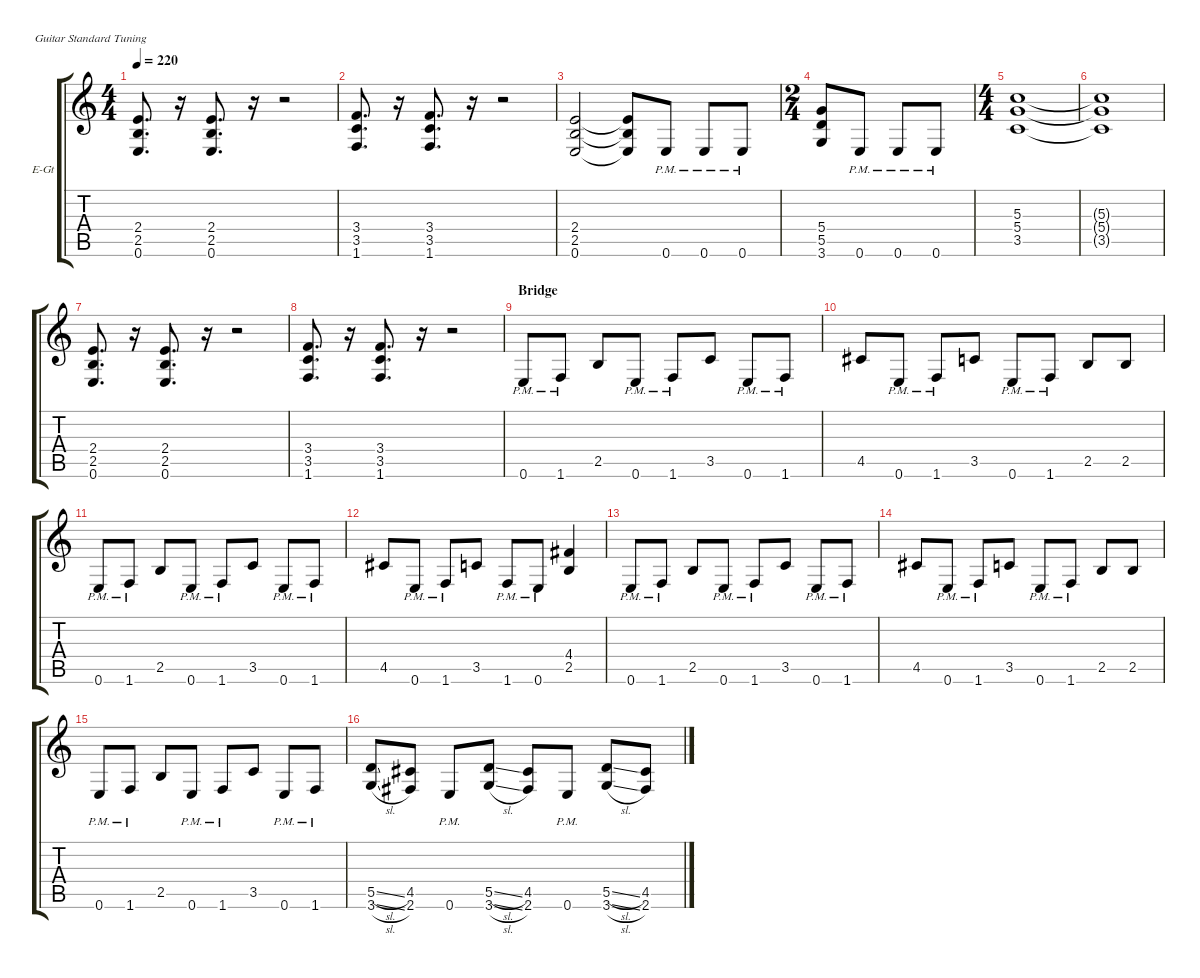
\hideDynamics
\bracketExtendMode groupsimilarinstruments
\firstSystemTrackNameOrientation horizontal
\otherSystemsTrackNameOrientation horizontal
\track ("Kirk Hammet" "E-Gt") {multiBarRest instrument distortionguitar}
\staff {score tabs}
\tuning (E4 B3 G3 D3 A2 E2)
\ts (4 4)
\tempo 220
\clef g2
\ks c
(2.4 2.5 0.6).8{d dy fff} r.16 (2.4 2.5 0.6).8{d} r.16 r.2 |
(3.4 3.5 1.6).8{d} r.16 (3.4 3.5 1.6).8{d} r.16 r.2 |
(2.4 2.5 0.6).2 (2.4{t} 2.5{t} 0.6{t}).8{dy f} 0.6{pm}.8{dy fff} 0.6{pm}.8 0.6{pm}.8 |
\ts (2 4)
(5.4 5.5 3.6).8{dy f} 0.6{pm}.8{dy fff} 0.6{pm}.8 0.6{pm}.8 |
\ts (4 4)
(5.3 5.4 3.5).1 |
(5.3{t} 5.4{t} 3.5{t}).1{dy f} |
(2.4 2.5 0.6).8{d dy fff} r.16 (2.4 2.5 0.6).8{d} r.16 r.2 |
(3.4 3.5 1.6).8{d} r.16 (3.4 3.5 1.6).8{d} r.16 r.2 |
\section ("" "Bridge")
0.6{pm}.8 1.6{pm}.8 2.5.8 0.6{pm}.8 1.6{pm}.8 3.5.8 0.6{pm}.8 1.6{pm}.8 |
4.5.8 0.6{pm}.8 1.6{pm}.8 3.5.8 0.6{pm}.8 1.6{pm}.8 2.5.8 2.5.8 |
0.6{pm}.8 1.6{pm}.8 2.5.8 0.6{pm}.8 1.6{pm}.8 3.5.8 0.6{pm}.8 1.6{pm}.8 |
4.5.8 0.6{pm}.8 1.6{pm}.8 3.5.8 1.6{pm}.8 0.6{pm}.8 (4.4 2.5).4 |
0.6{pm}.8 1.6{pm}.8 2.5.8 0.6{pm}.8 1.6{pm}.8 3.5.8 0.6{pm}.8 1.6{pm}.8 |
4.5.8 0.6{pm}.8 1.6{pm}.8 3.5.8 0.6{pm}.8 1.6{pm}.8 2.5.8 2.5.8 |
0.6{pm}.8 1.6{pm}.8 2.5.8 0.6{pm}.8 1.6{pm}.8 3.5.8 0.6{pm}.8 1.6{pm}.8 |
(5.5{sl} 3.6{sl}).8 (4.5 2.6).8 0.6{pm}.8{dy f} (5.5{sl} 3.6{sl}).8{dy fff} (4.5 2.6).8 0.6{pm}.8{dy f} (5.5{sl} 3.6{sl}).8{dy fff} (4.5 2.6).8
